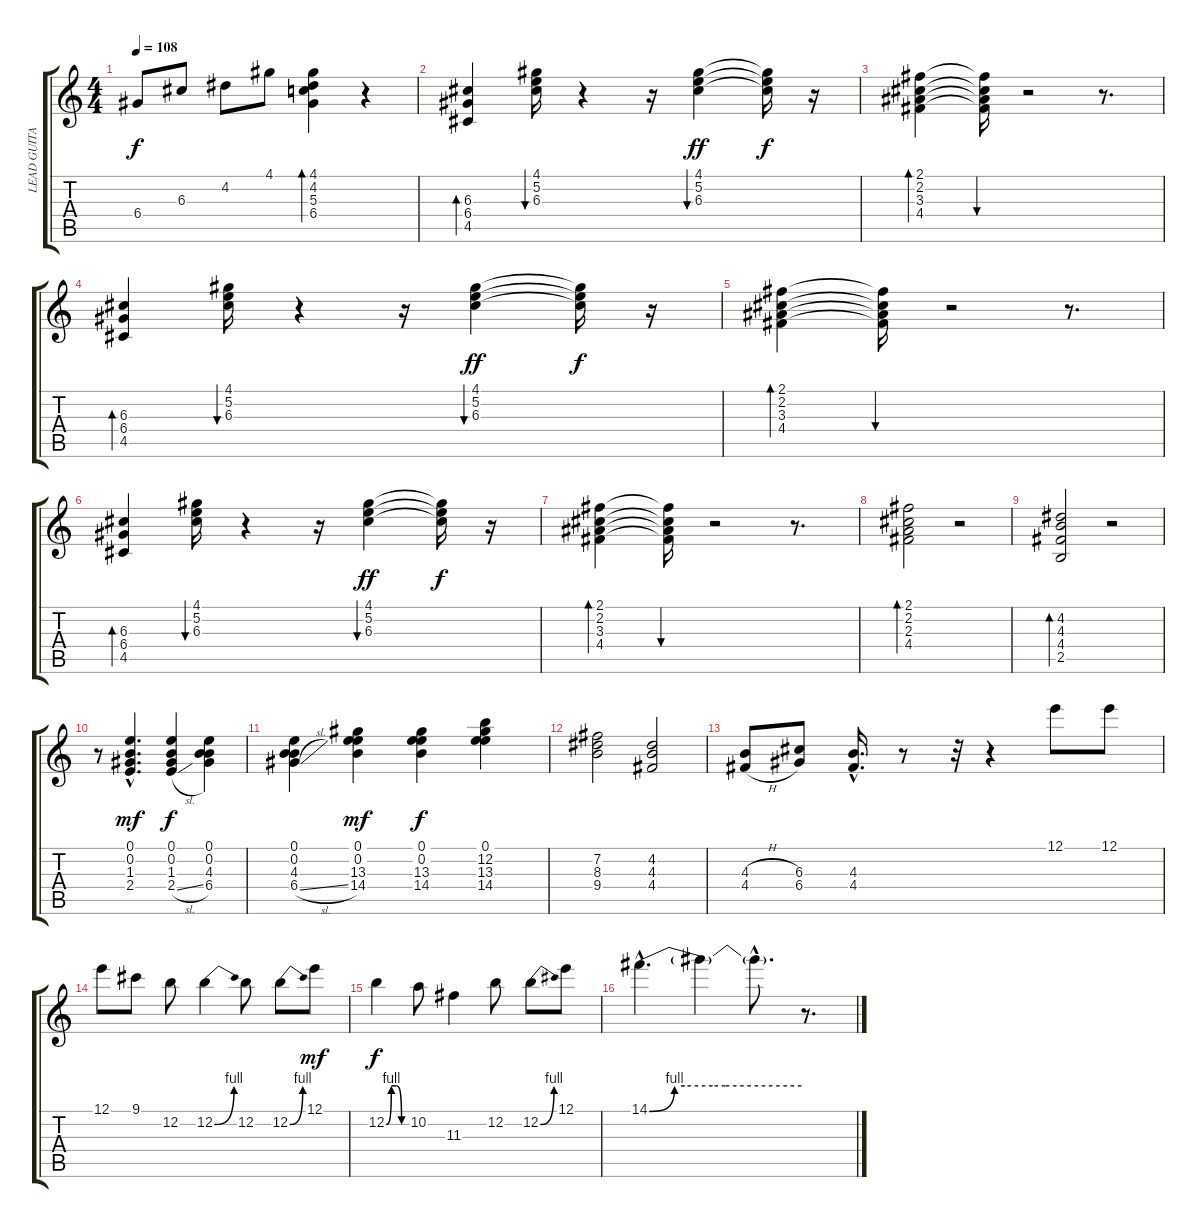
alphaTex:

\track ("LEAD GUITAR" "LEAD GUITA") {instrument overdrivenguitar}
\staff {score tabs}
\tuning (E4 B3 G3 D3 A2 E2) {hide}
\ts (4 4)
\tempo 108
\clef g2
\ks c
6.4.8{dy f} 6.3.8 4.2.8 4.1.8 (4.1 4.2 5.3 6.4).4{bd 240} r.4 |
(6.3 6.4 4.5).4{bd 60} (4.1 5.2 6.3).16{bu 60} r.4 r.16 (4.1 5.2 6.3).4{bu 60 dy ff} (4.1{t} 5.2{t} 6.3{t}).16{dy f} r.16 |
(2.1 2.2 3.3 4.4).4{bd 120} (2.1{t} 2.2{t} 3.3{t} 4.4{t}).16{bu 60} r.2 r.8{d} |
(6.3 6.4 4.5).4{bd 60} (4.1 5.2 6.3).16{bu 60} r.4 r.16 (4.1 5.2 6.3).4{bu 60 dy ff} (4.1{t} 5.2{t} 6.3{t}).16{dy f} r.16 |
(2.1 2.2 3.3 4.4).4{bd 120} (2.1{t} 2.2{t} 3.3{t} 4.4{t}).16{bu 60} r.2 r.8{d} |
(6.3 6.4 4.5).4{bd 60} (4.1 5.2 6.3).16{bu 60} r.4 r.16 (4.1 5.2 6.3).4{bu 60 dy ff} (4.1{t} 5.2{t} 6.3{t}).16{dy f} r.16 |
(2.1 2.2 3.3 4.4).4{bd 120} (2.1{t} 2.2{t} 3.3{t} 4.4{t}).16{bu 60} r.2 r.8{d} |
(2.1 2.2 2.3 4.4).2{bd 480} r.2 |
(4.2 4.3 4.4 2.5).2{bd 480} r.2 |
r.8{instrument overdrivenguitar} (0.1{hac} 0.2{hac} 1.3{hac} 2.4{hac}).4{d dy mf} (0.1 0.2 1.3 2.4{sl}).4{dy f} (0.1 0.2 4.3 6.4).4 |
(0.1 0.2 4.3 6.4{sl}).4 (0.1 0.2 13.3 14.4).4{dy mf} (0.1 0.2 13.3 14.4).4{dy f} (0.1 12.2 13.3 14.4).4 |
(7.2 8.3 9.4).2 (4.2 4.3 4.4).2 |
(4.3{h} 4.4{h}).8 (6.3 6.4).8 (4.3{hac} 4.4{hac}).16{d} r.8 r.32 r.4 12.1.8 12.1.8 |
12.1.8 9.1.8 12.2.8 12.2{be (bend 0 0 60 4)}.4 12.2.8 12.2{be (bend 0 0 60 4)}.8 12.1.8{dy mf} |
12.2{be (custom 0 0 15 4 30 4 45 0 60 0)}.4{dy f} 10.2.8 11.3.4 12.2.8 12.2{be (bend 0 0 60 4)}.8 12.1.8 |
14.1{be (custom 0 0 10 4 14 4 25 4 30 4 60 4) hac}.4{d} 14.1{t}.4 14.1{hac t}.8{d} r.8{d}
